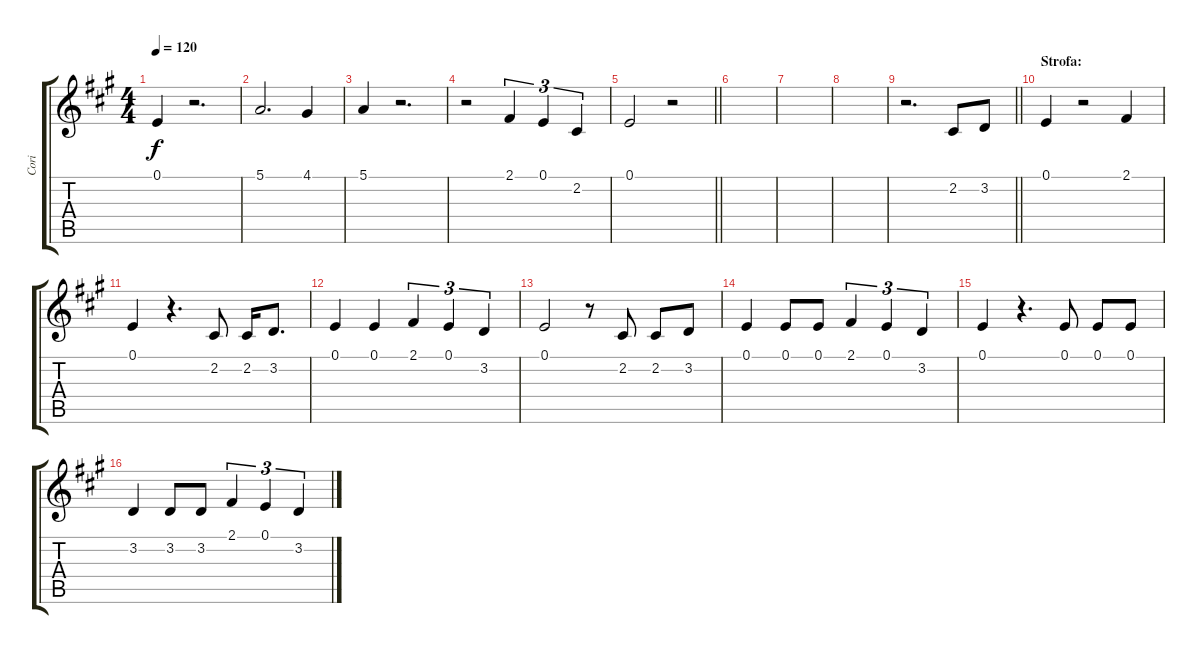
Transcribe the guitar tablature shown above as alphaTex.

\track ("Cori" "Cori") {instrument clarinet}
\staff {score tabs}
\tuning (E4 B3 G3 D3 A2 E2) {hide}
\ts (4 4)
\tempo 120
\clef g2
\ks a
0.1.4{dy f} r.2{d} |
5.1.2{d} 4.1.4 |
5.1.4 r.2{d} |
r.2 2.1.4{tu (3 2)} 0.1.4{tu (3 2)} 2.2.4{tu (3 2)} |
\barLineRight lightlight
0.1.2 r.2 |
|
|
|
\barLineRight lightlight
r.2{d} 2.2.8 3.2.8 |
\section ("" "Strofa:")
0.1.4 r.2 2.1.4 |
0.1.4 r.4{d} 2.2.8 2.2.16 3.2.8{d} |
0.1.4 0.1.4 2.1.4{tu (3 2)} 0.1.4{tu (3 2)} 3.2.4{tu (3 2)} |
0.1.2 r.8 2.2.8 2.2.8 3.2.8 |
0.1.4 0.1.8 0.1.8 2.1.4{tu (3 2)} 0.1.4{tu (3 2)} 3.2.4{tu (3 2)} |
0.1.4 r.4{d} 0.1.8 0.1.8 0.1.8 |
3.2.4 3.2.8 3.2.8 2.1.4{tu (3 2)} 0.1.4{tu (3 2)} 3.2.4{tu (3 2)}
